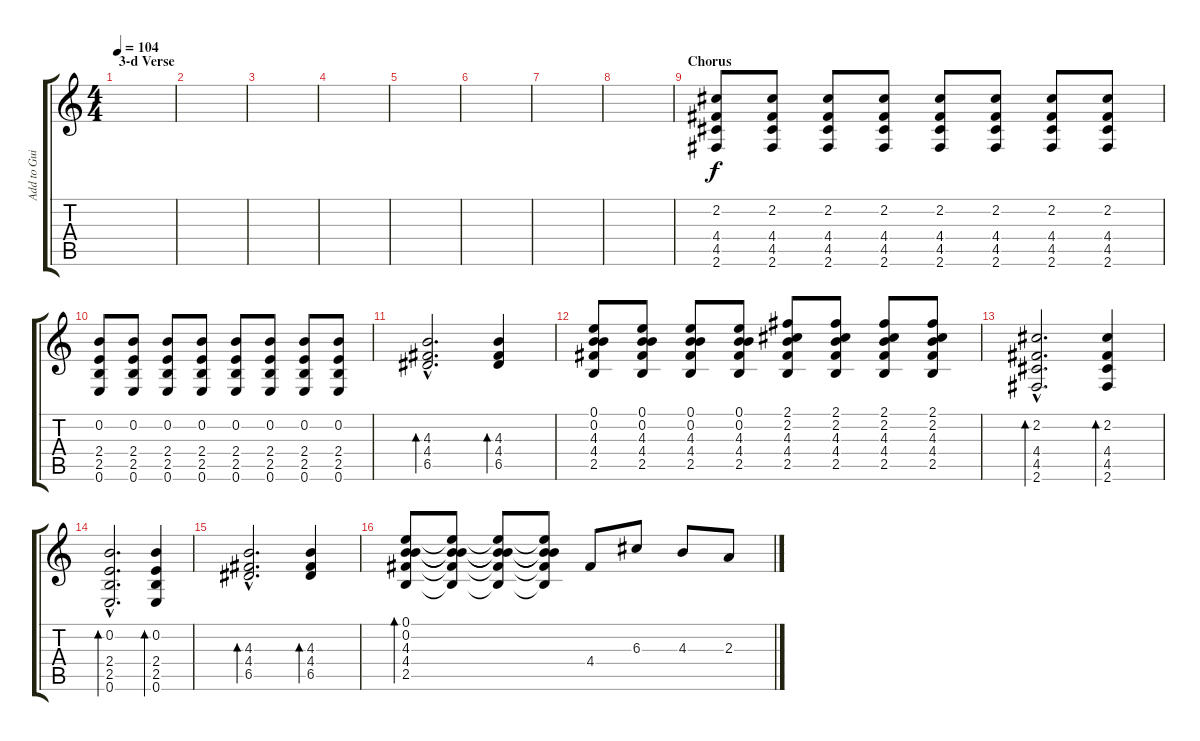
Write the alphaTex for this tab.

\track ("Add to Guitar" "Add to Gui") {instrument electricguitarclean}
\staff {score tabs}
\tuning (E4 B3 G3 D3 A2 E2) {hide}
\ts (4 4)
\section ("" "3-d Verse")
\tempo 104
\clef g2
\ks c
|
|
|
|
|
|
|
|
\section ("" "Chorus")
(2.2 4.4 4.5 2.6).8{volume 11 instrument distortionguitar} (2.2 4.4 4.5 2.6).8 (2.2 4.4 4.5 2.6).8 (2.2 4.4 4.5 2.6).8 (2.2 4.4 4.5 2.6).8 (2.2 4.4 4.5 2.6).8 (2.2 4.4 4.5 2.6).8 (2.2 4.4 4.5 2.6).8 |
(0.2 2.4 2.5 0.6).8{instrument distortionguitar} (0.2 2.4 2.5 0.6).8 (0.2 2.4 2.5 0.6).8 (0.2 2.4 2.5 0.6).8 (0.2 2.4 2.5 0.6).8 (0.2 2.4 2.5 0.6).8 (0.2 2.4 2.5 0.6).8 (0.2 2.4 2.5 0.6).8 |
(4.3{hac} 4.4{hac} 6.5{hac}).2{d bd 60} (4.3 4.4 6.5).4{bd 60} |
(0.1 0.2 4.3 4.4 2.5).8{instrument distortionguitar} (0.1 0.2 4.3 4.4 2.5).8 (0.1 0.2 4.3 4.4 2.5).8 (0.1 0.2 4.3 4.4 2.5).8 (2.1 2.2 4.3 4.4 2.5).8 (2.1 2.2 4.3 4.4 2.5).8 (2.1 2.2 4.3 4.4 2.5).8 (2.1 2.2 4.3 4.4 2.5).8 |
(2.2{hac} 4.4{hac} 4.5{hac} 2.6{hac}).2{d bd 60 instrument distortionguitar} (2.2 4.4 4.5 2.6).4{bd 60} |
(0.2{hac} 2.4{hac} 2.5{hac} 0.6{hac}).2{d bd 60} (0.2 2.4 2.5 0.6).4{bd 60} |
(4.3{hac} 4.4{hac} 6.5{hac}).2{d bd 60} (4.3 4.4 6.5).4{bd 60} |
(0.1 0.2 4.3 4.4 2.5).8{bd 60} (0.1{t} 0.2{t} 4.3{t} 4.4{t} 2.5{t}).8 (0.1{t} 0.2{t} 4.3{t} 4.4{t} 2.5{t}).8 (0.1{t} 0.2{t} 4.3{t} 4.4{t} 2.5{t}).8 4.4.8 6.3.8 4.3.8 2.3.8
